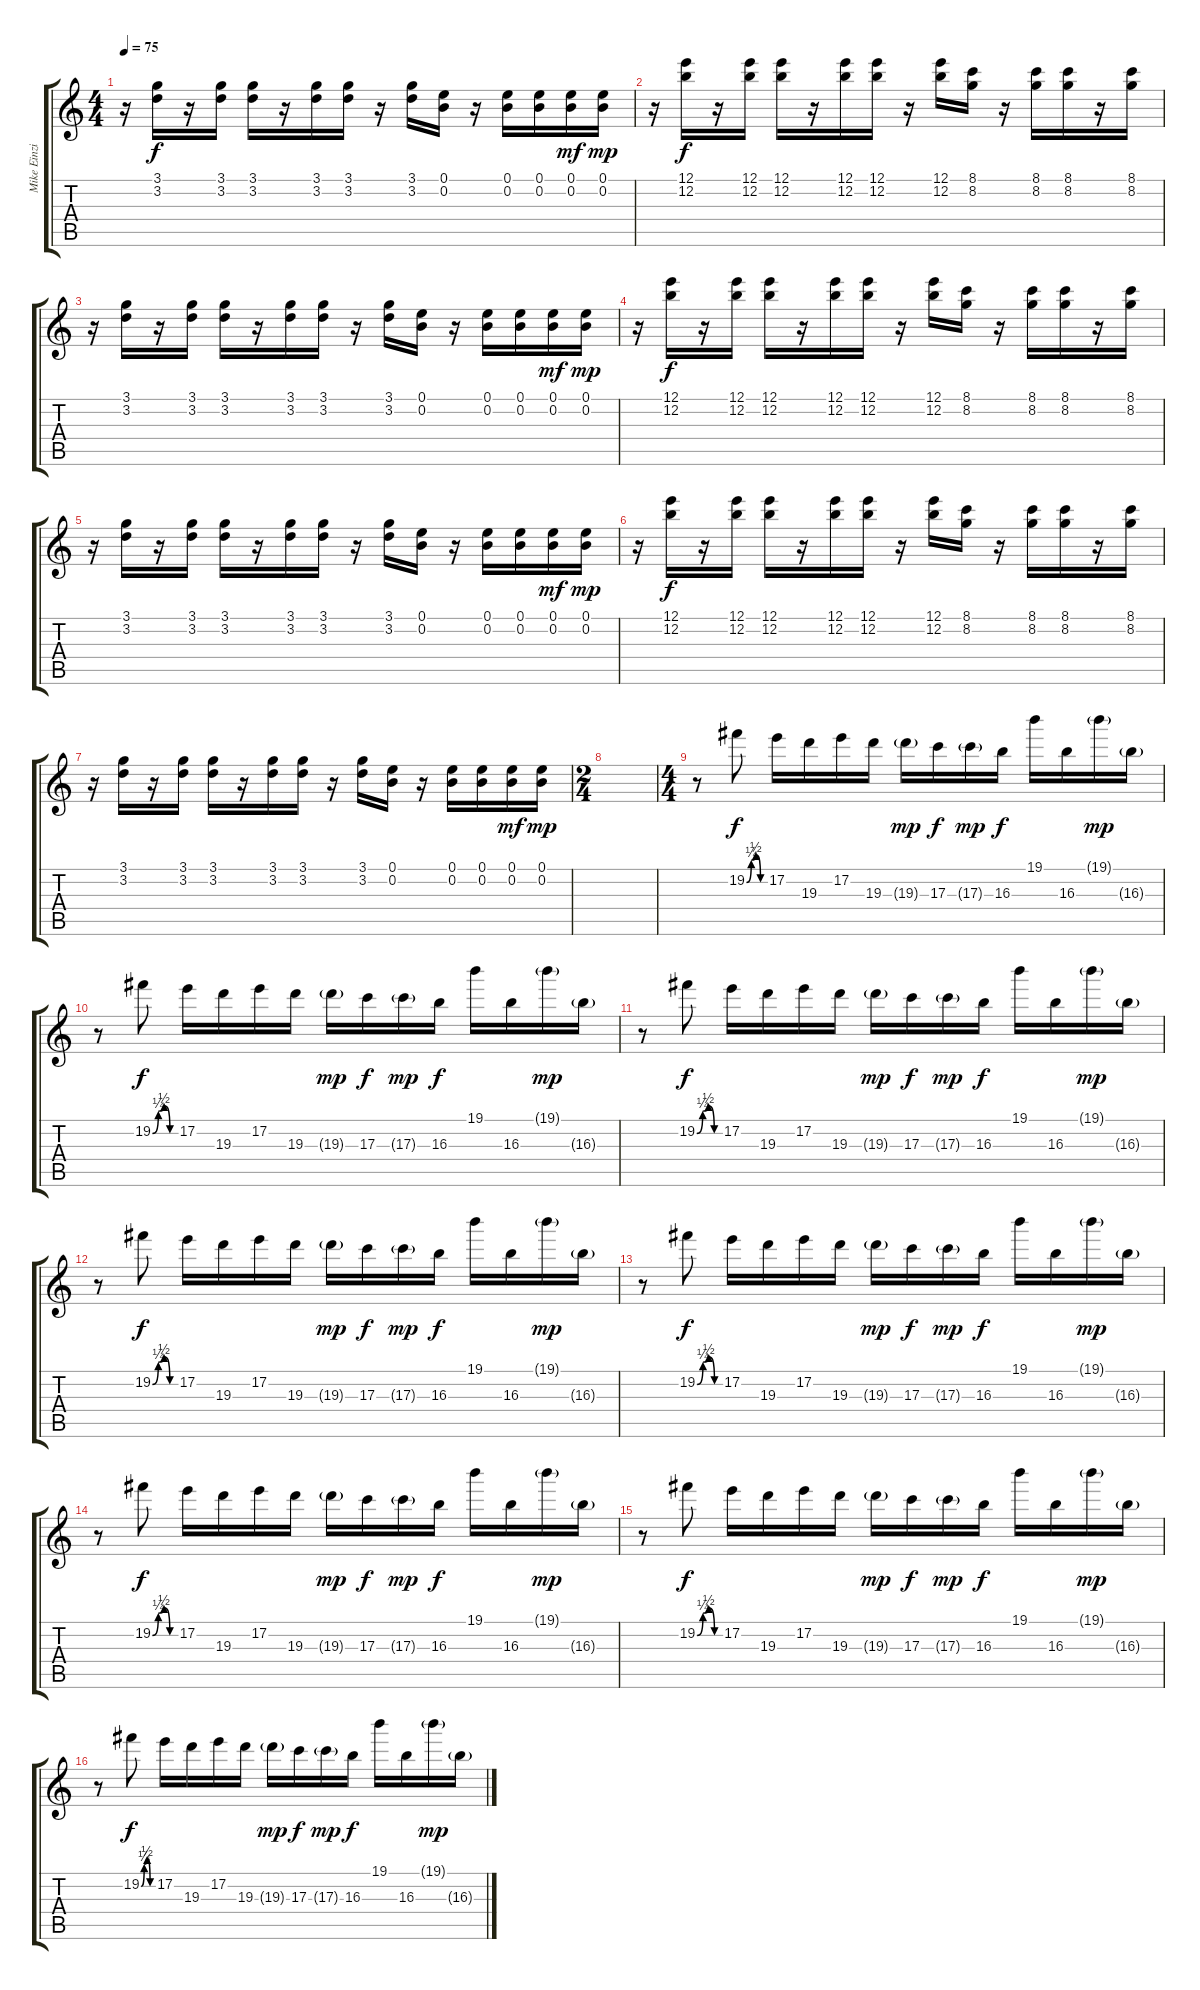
\track ("Mike Einziger 2" "Mike Einzi") {instrument electricguitarclean}
\staff {score tabs}
\tuning (E4 B3 G3 D3 A2 E2) {hide}
\ts (4 4)
\tempo 75
\clef g2
\ks c
r.16{dy f} (3.1 3.2).16 r.16 (3.1 3.2).16 (3.1 3.2).16 r.16 (3.1 3.2).16 (3.1 3.2).16 r.16 (3.1 3.2).16 (0.1 0.2).16 r.16 (0.1 0.2).16 (0.1 0.2).16 (0.1 0.2).16{dy mf} (0.1 0.2).16{dy mp} |
r.16{instrument overdrivenguitar} (12.1 12.2).16{dy f} r.16 (12.1 12.2).16 (12.1 12.2).16 r.16 (12.1 12.2).16 (12.1 12.2).16 r.16 (12.1 12.2).16 (8.1 8.2).16 r.16 (8.1 8.2).16 (8.1 8.2).16 r.16 (8.1 8.2).16 |
r.16 (3.1 3.2).16 r.16 (3.1 3.2).16 (3.1 3.2).16 r.16 (3.1 3.2).16 (3.1 3.2).16 r.16 (3.1 3.2).16 (0.1 0.2).16 r.16 (0.1 0.2).16 (0.1 0.2).16 (0.1 0.2).16{dy mf} (0.1 0.2).16{dy mp} |
r.16{instrument overdrivenguitar} (12.1 12.2).16{dy f} r.16 (12.1 12.2).16 (12.1 12.2).16 r.16 (12.1 12.2).16 (12.1 12.2).16 r.16 (12.1 12.2).16 (8.1 8.2).16 r.16 (8.1 8.2).16 (8.1 8.2).16 r.16 (8.1 8.2).16 |
r.16 (3.1 3.2).16 r.16 (3.1 3.2).16 (3.1 3.2).16 r.16 (3.1 3.2).16 (3.1 3.2).16 r.16 (3.1 3.2).16 (0.1 0.2).16 r.16 (0.1 0.2).16 (0.1 0.2).16 (0.1 0.2).16{dy mf} (0.1 0.2).16{dy mp} |
r.16{instrument overdrivenguitar} (12.1 12.2).16{dy f} r.16 (12.1 12.2).16 (12.1 12.2).16 r.16 (12.1 12.2).16 (12.1 12.2).16 r.16 (12.1 12.2).16 (8.1 8.2).16 r.16 (8.1 8.2).16 (8.1 8.2).16 r.16 (8.1 8.2).16 |
r.16 (3.1 3.2).16 r.16 (3.1 3.2).16 (3.1 3.2).16 r.16 (3.1 3.2).16 (3.1 3.2).16 r.16 (3.1 3.2).16 (0.1 0.2).16 r.16 (0.1 0.2).16 (0.1 0.2).16 (0.1 0.2).16{dy mf} (0.1 0.2).16{dy mp} |
\ts (2 4)
|
\ts (4 4)
r.8{instrument electricguitarclean} 19.2{be (custom 0 0 15 1 30 2 45 0 60 0)}.8{dy f} 17.2.16 19.3.16 17.2.16 19.3.16 19.3{g}.16{dy mp} 17.3.16{dy f} 17.3{g}.16{dy mp} 16.3.16{dy f} 19.1.16 16.3.16 19.1{g}.16{dy mp} 16.3{g}.16 |
r.8 19.2{be (custom 0 0 15 1 30 2 45 0 60 0)}.8{dy f} 17.2.16 19.3.16 17.2.16 19.3.16 19.3{g}.16{dy mp} 17.3.16{dy f} 17.3{g}.16{dy mp} 16.3.16{dy f} 19.1.16 16.3.16 19.1{g}.16{dy mp} 16.3{g}.16 |
r.8 19.2{be (custom 0 0 15 1 30 2 45 0 60 0)}.8{dy f} 17.2.16 19.3.16 17.2.16 19.3.16 19.3{g}.16{dy mp} 17.3.16{dy f} 17.3{g}.16{dy mp} 16.3.16{dy f} 19.1.16 16.3.16 19.1{g}.16{dy mp} 16.3{g}.16 |
r.8 19.2{be (custom 0 0 15 1 30 2 45 0 60 0)}.8{dy f} 17.2.16 19.3.16 17.2.16 19.3.16 19.3{g}.16{dy mp} 17.3.16{dy f} 17.3{g}.16{dy mp} 16.3.16{dy f} 19.1.16 16.3.16 19.1{g}.16{dy mp} 16.3{g}.16 |
r.8{instrument electricguitarclean} 19.2{be (custom 0 0 15 1 30 2 45 0 60 0)}.8{dy f} 17.2.16 19.3.16 17.2.16 19.3.16 19.3{g}.16{dy mp} 17.3.16{dy f} 17.3{g}.16{dy mp} 16.3.16{dy f} 19.1.16 16.3.16 19.1{g}.16{dy mp} 16.3{g}.16 |
r.8 19.2{be (custom 0 0 15 1 30 2 45 0 60 0)}.8{dy f} 17.2.16 19.3.16 17.2.16 19.3.16 19.3{g}.16{dy mp} 17.3.16{dy f} 17.3{g}.16{dy mp} 16.3.16{dy f} 19.1.16 16.3.16 19.1{g}.16{dy mp} 16.3{g}.16 |
r.8 19.2{be (custom 0 0 15 1 30 2 45 0 60 0)}.8{dy f} 17.2.16 19.3.16 17.2.16 19.3.16 19.3{g}.16{dy mp} 17.3.16{dy f} 17.3{g}.16{dy mp} 16.3.16{dy f} 19.1.16 16.3.16 19.1{g}.16{dy mp} 16.3{g}.16 |
r.8 19.2{be (custom 0 0 15 1 30 2 45 0 60 0)}.8{dy f} 17.2.16 19.3.16 17.2.16 19.3.16 19.3{g}.16{dy mp} 17.3.16{dy f} 17.3{g}.16{dy mp} 16.3.16{dy f} 19.1.16 16.3.16 19.1{g}.16{dy mp} 16.3{g}.16
